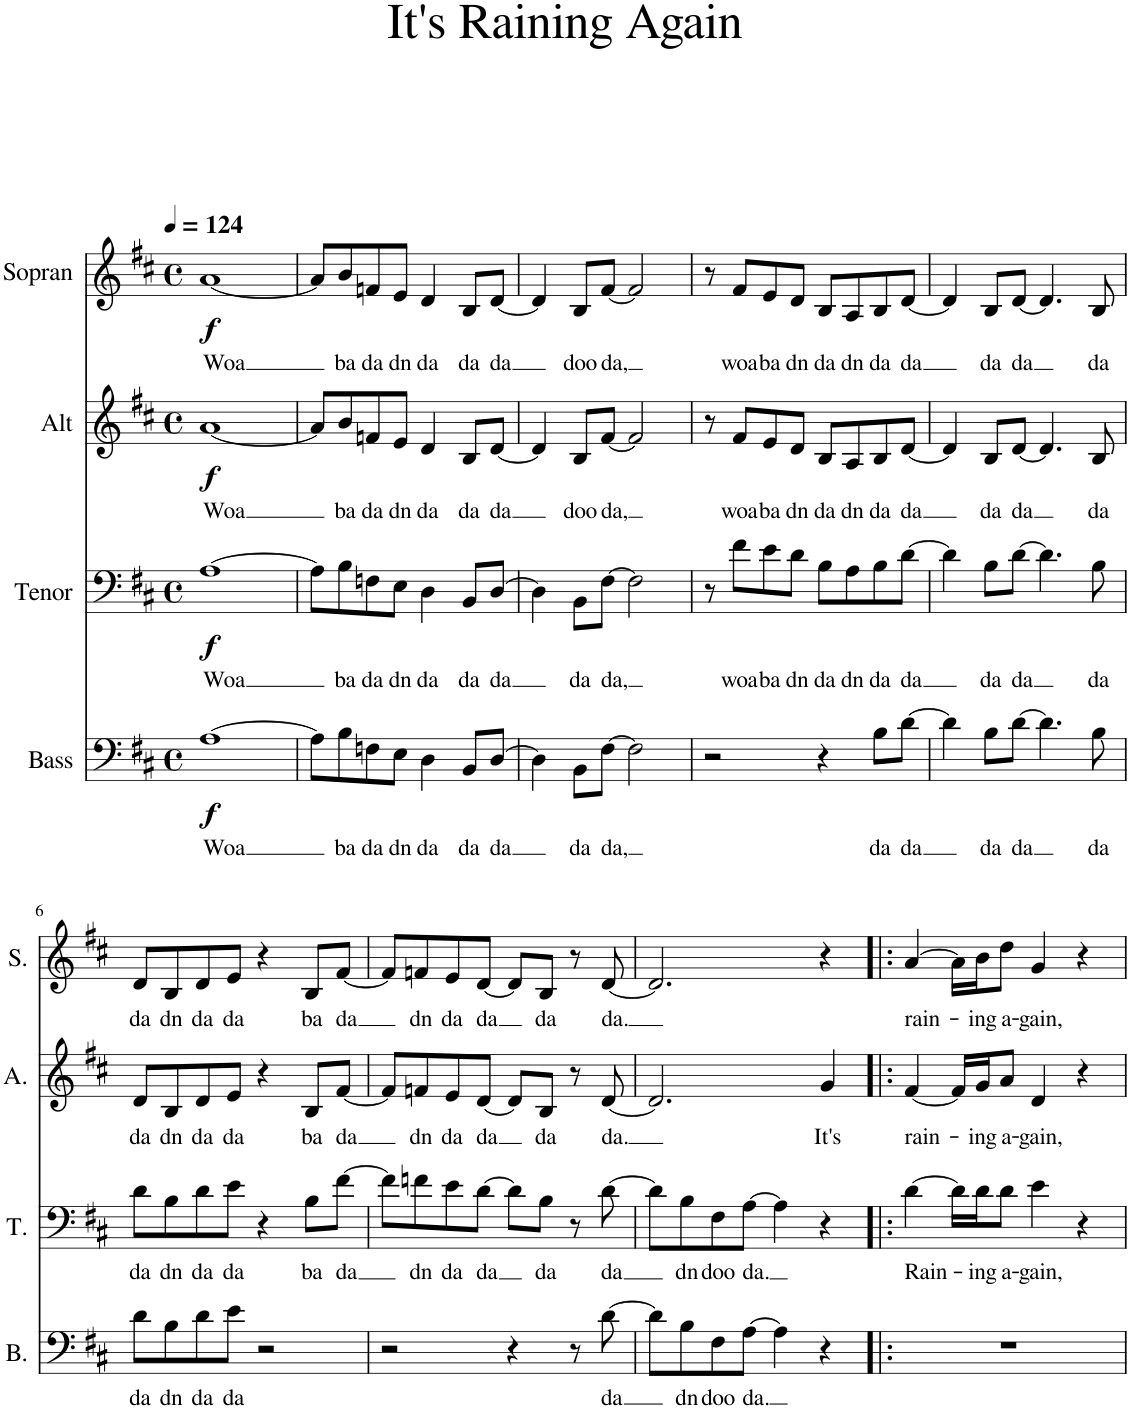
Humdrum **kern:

**kern	**text	**dynam	**kern	**text	**dynam	**kern	**text	**dynam	**kern	**text	**dynam
*part4	*part4	*part4	*part3	*part3	*part3	*part2	*part2	*part2	*part1	*part1	*part1
*staff4	*staff4	*staff4	*staff3	*staff3	*staff3	*staff2	*staff2	*staff2	*staff1	*staff1	*staff1
*I"Bass	*	*	*I"Tenor	*	*	*I"Alt	*	*	*I"Sopran	*	*
*I'B.	*	*	*I'T.	*	*	*I'A.	*	*	*I'S.	*	*
*clefF4	*	*	*clefF4	*	*	*clefG2	*	*	*clefG2	*	*
*k[f#c#]	*	*	*k[f#c#]	*	*	*k[f#c#]	*	*	*k[f#c#]	*	*
*M4/4	*	*	*M4/4	*	*	*M4/4	*	*	*M4/4	*	*
*met(c)	*	*	*met(c)	*	*	*met(c)	*	*	*met(c)	*	*
*MM124	*	*	*MM124	*	*	*MM124	*	*	*MM124	*	*
=1	=1	=1	=1	=1	=1	=1	=1	=1	=1	=1	=1
!	!LO:LY:b	!LO:DY:b	!	!LO:LY:b	!LO:DY:b	!	!LO:LY:b	!LO:DY:b	!	!LO:LY:b	!LO:DY:b
[1A	Woa	f	[1A	Woa	f	[1a	Woa	f	[1a	Woa	f
=2	=2	=2	=2	=2	=2	=2	=2	=2	=2	=2	=2
8A\L]	.	.	8A\L]	.	.	8a/L]	.	.	8a/L]	.	.
!	!LO:LY:b	!	!	!LO:LY:b	!	!	!LO:LY:b	!	!	!LO:LY:b	!
8B\	ba	.	8B\	ba	.	8b/	ba	.	8b/	ba	.
!	!LO:LY:b	!	!	!LO:LY:b	!	!	!LO:LY:b	!	!	!LO:LY:b	!
8Fn\	da	.	8Fn\	da	.	8fn/	da	.	8fn/	da	.
!	!LO:LY:b	!	!	!LO:LY:b	!	!	!LO:LY:b	!	!	!LO:LY:b	!
8E\J	dn	.	8E\J	dn	.	8e/J	dn	.	8e/J	dn	.
!	!LO:LY:b	!	!	!LO:LY:b	!	!	!LO:LY:b	!	!	!LO:LY:b	!
4D\	da	.	4D\	da	.	4d/	da	.	4d/	da	.
!	!LO:LY:b	!	!	!LO:LY:b	!	!	!LO:LY:b	!	!	!LO:LY:b	!
8BB/L	da	.	8BB/L	da	.	8B/L	da	.	8B/L	da	.
!	!LO:LY:b	!	!	!LO:LY:b	!	!	!LO:LY:b	!	!	!LO:LY:b	!
[8D/J	da	.	[8D/J	da	.	[8d/J	da	.	[8d/J	da	.
=3	=3	=3	=3	=3	=3	=3	=3	=3	=3	=3	=3
4D\]	.	.	4D\]	.	.	4d/]	.	.	4d/]	.	.
!	!LO:LY:b	!	!	!LO:LY:b	!	!	!LO:LY:b	!	!	!LO:LY:b	!
8BB\L	da	.	8BB\L	da	.	8B/L	doo	.	8B/L	doo	.
!	!LO:LY:b	!	!	!LO:LY:b	!	!	!LO:LY:b	!	!	!LO:LY:b	!
[8F#\J	da,	.	[8F#\J	da,	.	[8f#/J	da,	.	[8f#/J	da,	.
2F#\]	.	.	2F#\]	.	.	2f#/]	.	.	2f#/]	.	.
=4	=4	=4	=4	=4	=4	=4	=4	=4	=4	=4	=4
2r	.	.	8r	.	.	8r	.	.	8r	.	.
!	!	!	!	!LO:LY:b	!	!	!LO:LY:b	!	!	!LO:LY:b	!
.	.	.	8f#\L	woa	.	8f#/L	woa	.	8f#/L	woa	.
!	!	!	!	!LO:LY:b	!	!	!LO:LY:b	!	!	!LO:LY:b	!
.	.	.	8e\	ba	.	8e/	ba	.	8e/	ba	.
!	!	!	!	!LO:LY:b	!	!	!LO:LY:b	!	!	!LO:LY:b	!
.	.	.	8d\J	dn	.	8d/J	dn	.	8d/J	dn	.
!	!	!	!	!LO:LY:b	!	!	!LO:LY:b	!	!	!LO:LY:b	!
4r	.	.	8B\L	da	.	8B/L	da	.	8B/L	da	.
!	!	!	!	!LO:LY:b	!	!	!LO:LY:b	!	!	!LO:LY:b	!
.	.	.	8A\	dn	.	8A/	dn	.	8A/	dn	.
!	!LO:LY:b	!	!	!LO:LY:b	!	!	!LO:LY:b	!	!	!LO:LY:b	!
8B\L	da	.	8B\	da	.	8B/	da	.	8B/	da	.
!	!LO:LY:b	!	!	!LO:LY:b	!	!	!LO:LY:b	!	!	!LO:LY:b	!
[8d\J	da	.	[8d\J	da	.	[8d/J	da	.	[8d/J	da	.
=5	=5	=5	=5	=5	=5	=5	=5	=5	=5	=5	=5
4d\]	.	.	4d\]	.	.	4d/]	.	.	4d/]	.	.
!	!LO:LY:b	!	!	!LO:LY:b	!	!	!LO:LY:b	!	!	!LO:LY:b	!
8B\L	da	.	8B\L	da	.	8B/L	da	.	8B/L	da	.
!	!LO:LY:b	!	!	!LO:LY:b	!	!	!LO:LY:b	!	!	!LO:LY:b	!
[8d\J	da	.	[8d\J	da	.	[8d/J	da	.	[8d/J	da	.
4.d\]	.	.	4.d\]	.	.	4.d/]	.	.	4.d/]	.	.
!	!LO:LY:b	!	!	!LO:LY:b	!	!	!LO:LY:b	!	!	!LO:LY:b	!
8B\	da	.	8B\	da	.	8B/	da	.	8B/	da	.
!!LO:LB:g=z
=6	=6	=6	=6	=6	=6	=6	=6	=6	=6	=6	=6
!	!LO:LY:b	!	!	!LO:LY:b	!	!	!LO:LY:b	!	!	!LO:LY:b	!
8d\L	da	.	8d\L	da	.	8d/L	da	.	8d/L	da	.
!	!LO:LY:b	!	!	!LO:LY:b	!	!	!LO:LY:b	!	!	!LO:LY:b	!
8B\	dn	.	8B\	dn	.	8B/	dn	.	8B/	dn	.
!	!LO:LY:b	!	!	!LO:LY:b	!	!	!LO:LY:b	!	!	!LO:LY:b	!
8d\	da	.	8d\	da	.	8d/	da	.	8d/	da	.
!	!LO:LY:b	!	!	!LO:LY:b	!	!	!LO:LY:b	!	!	!LO:LY:b	!
8e\J	da	.	8e\J	da	.	8e/J	da	.	8e/J	da	.
2r	.	.	4r	.	.	4r	.	.	4r	.	.
!	!	!	!	!LO:LY:b	!	!	!LO:LY:b	!	!	!LO:LY:b	!
.	.	.	8B\L	ba	.	8B/L	ba	.	8B/L	ba	.
!	!	!	!	!LO:LY:b	!	!	!LO:LY:b	!	!	!LO:LY:b	!
.	.	.	[8f#\J	da	.	[8f#/J	da	.	[8f#/J	da	.
=7	=7	=7	=7	=7	=7	=7	=7	=7	=7	=7	=7
2r	.	.	8f#\L]	.	.	8f#/L]	.	.	8f#/L]	.	.
!	!	!	!	!LO:LY:b	!	!	!LO:LY:b	!	!	!LO:LY:b	!
.	.	.	8fn\	dn	.	8fn/	dn	.	8fn/	dn	.
!	!	!	!	!LO:LY:b	!	!	!LO:LY:b	!	!	!LO:LY:b	!
.	.	.	8e\	da	.	8e/	da	.	8e/	da	.
!	!	!	!	!LO:LY:b	!	!	!LO:LY:b	!	!	!LO:LY:b	!
.	.	.	[8d\J	da	.	[8d/J	da	.	[8d/J	da	.
4r	.	.	8d\L]	.	.	8d/L]	.	.	8d/L]	.	.
!	!	!	!	!LO:LY:b	!	!	!LO:LY:b	!	!	!LO:LY:b	!
.	.	.	8B\J	da	.	8B/J	da	.	8B/J	da	.
8r	.	.	8r	.	.	8r	.	.	8r	.	.
!	!LO:LY:b	!	!	!LO:LY:b	!	!	!LO:LY:b	!	!	!LO:LY:b	!
[8d\	da	.	[8d\	da	.	[8d/	da.	.	[8d/	da.	.
=8	=8	=8	=8	=8	=8	=8	=8	=8	=8	=8	=8
8d\L]	.	.	8d\L]	.	.	2.d/]	.	.	2.d/]	.	.
!	!LO:LY:b	!	!	!LO:LY:b	!	!	!	!	!	!	!
8B\	dn	.	8B\	dn	.	.	.	.	.	.	.
!	!LO:LY:b	!	!	!LO:LY:b	!	!	!	!	!	!	!
8F#\	doo	.	8F#\	doo	.	.	.	.	.	.	.
!	!LO:LY:b	!	!	!LO:LY:b	!	!	!	!	!	!	!
[8A\J	da.	.	[8A\J	da.	.	.	.	.	.	.	.
4A\]	.	.	4A\]	.	.	.	.	.	.	.	.
!	!	!	!	!	!	!	!LO:LY:b	!	!	!	!
4r	.	.	4r	.	.	4g/	It's	.	4r	.	.
=9!|:	=9!|:	=9!|:	=9!|:	=9!|:	=9!|:	=9!|:	=9!|:	=9!|:	=9!|:	=9!|:	=9!|:
!	!	!	!	!LO:LY:b	!	!	!LO:LY:b	!	!	!LO:LY:b	!
1r	.	.	[4d\	Rain-	.	[4f#/	rain-	.	[4a/	rain-	.
.	.	.	16d\LL]	.	.	16f#/LL]	.	.	16a\LL]	.	.
!	!	!	!	!LO:LY:b	!	!	!LO:LY:b	!	!	!LO:LY:b	!
.	.	.	16d\J	-ing	.	16g/J	-ing	.	16b\J	-ing	.
!	!	!	!	!LO:LY:b	!	!	!LO:LY:b	!	!	!LO:LY:b	!
.	.	.	8d\J	a-	.	8a/J	a-	.	8dd\J	a-	.
!	!	!	!	!LO:LY:b	!	!	!LO:LY:b	!	!	!LO:LY:b	!
.	.	.	4e\	-gain,	.	4d/	-gain,	.	4g/	-gain,	.
.	.	.	4r	.	.	4r	.	.	4r	.	.
=	=	=	=	=	=	=	=	=	=	=	=
*-	*-	*-	*-	*-	*-	*-	*-	*-	*-	*-	*-
